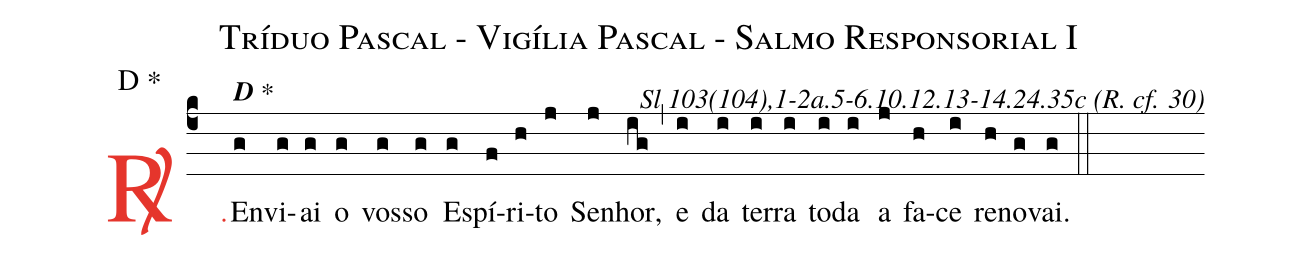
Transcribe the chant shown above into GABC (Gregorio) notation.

name: Tríduo Pascal - Vigília Pascal - Salmo Responsorial I;
mode: D \protect\GreStar;
commentary: Sl 103(104),1-2a.5-6.10.12.13-14.24.35c (R. cf. 30);
%%
(c4)

<c><sp>R/</sp>.</c>() En<alt>\textbf{D \protect\GreStar}</alt>(g)vi(g)ai(g) o(g) vos(g)so(g) Es(g)pí(f)ri(h)to(j) Se(j)nhor,(ig) (,) e(i) da(i) ter(i)ra(i) to(i)da(i) a(j) fa(h)ce(i) re(h)no(g)vai.(g)

(::)
